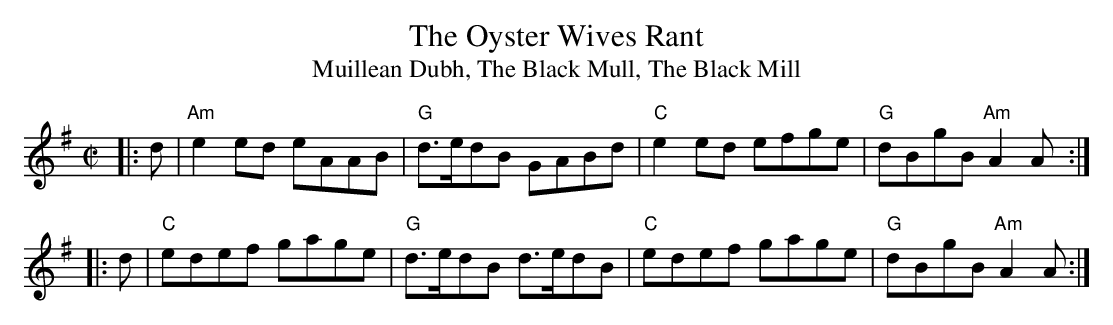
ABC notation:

X:1
T:Oyster Wives Rant, The
T:Muillean Dubh, The Black Mull, The Black Mill
M:C|
L:1/8
K:A Dorian
|:d|"Am" e2ed eAAB| "G" d>edB GABd | "C" e2ed efge| "G" dBgB "Am" A2A:|
|:d| "C" edef gage| "G" d>edB d>edB| "C" edef gage| "G" dBgB "Am" A2A:|
